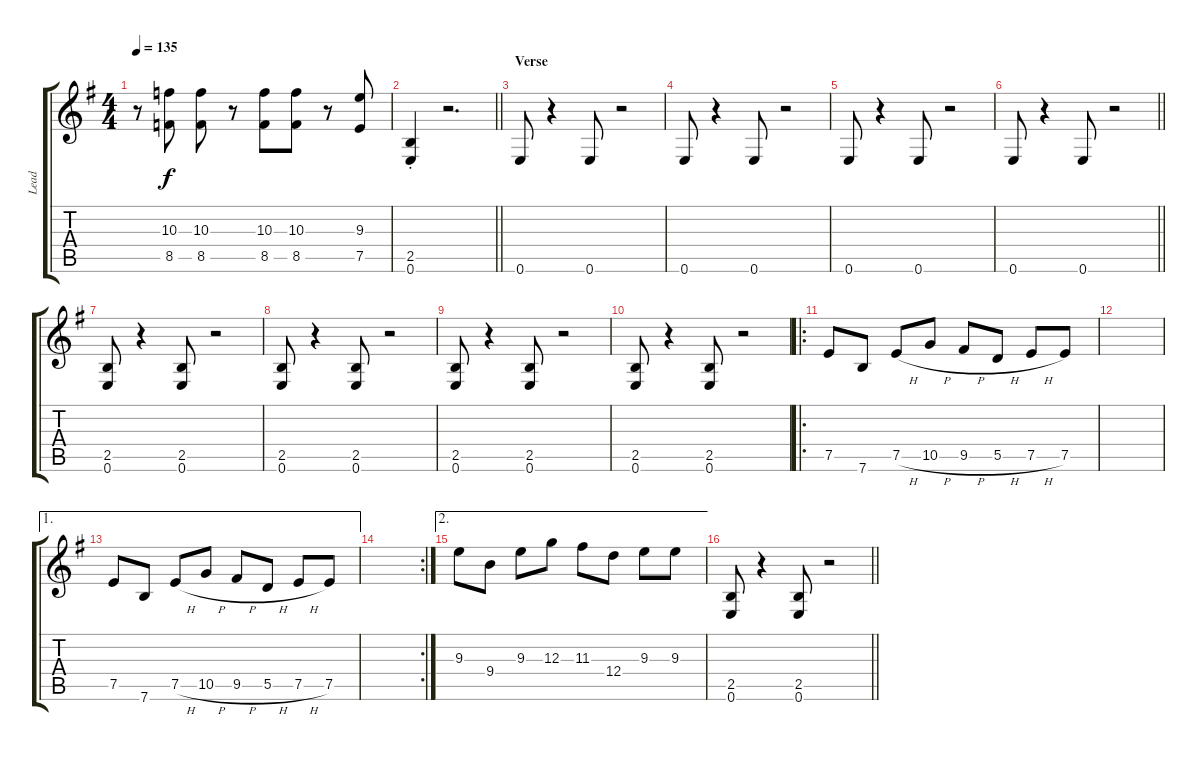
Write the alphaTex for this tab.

\track ("Lead" "Lead") {instrument distortionguitar}
\staff {score tabs}
\tuning (E4 B3 G3 D3 A2 E2) {hide}
\ts (4 4)
\tempo 135
\clef g2
\ks g
r.8{dy f} (10.3 8.5).8 (10.3 8.5).8 r.8 (10.3 8.5).8 (10.3 8.5).8 r.8 (9.3 7.5).8 |
\barLineRight lightlight
(2.5{st} 0.6{st}).4 r.2{d} |
\section ("" "Verse")
0.6.8 r.4 0.6.8 r.2 |
0.6.8 r.4 0.6.8 r.2 |
0.6.8 r.4 0.6.8 r.2 |
\barLineRight lightlight
0.6.8 r.4 0.6.8 r.2 |
\section ("" "")
(2.5 0.6).8 r.4 (2.5 0.6).8 r.2 |
(2.5 0.6).8 r.4 (2.5 0.6).8 r.2 |
(2.5 0.6).8 r.4 (2.5 0.6).8 r.2 |
(2.5 0.6).8 r.4 (2.5 0.6).8 r.2 |
\ro
7.5.8 7.6.8 7.5{h}.8 10.5{h}.8 9.5{h}.8 5.5{h}.8 7.5{h}.8 7.5.8 |
|
\ae 1
7.5.8 7.6.8 7.5{h}.8 10.5{h}.8 9.5{h}.8 5.5{h}.8 7.5{h}.8 7.5.8 |
\rc 2
|
\ae 2
9.3.8 9.4.8 9.3.8 12.3.8 11.3.8 12.4.8 9.3.8 9.3.8 |
\barLineRight lightlight
(2.5 0.6).8 r.4 (2.5 0.6).8 r.2
